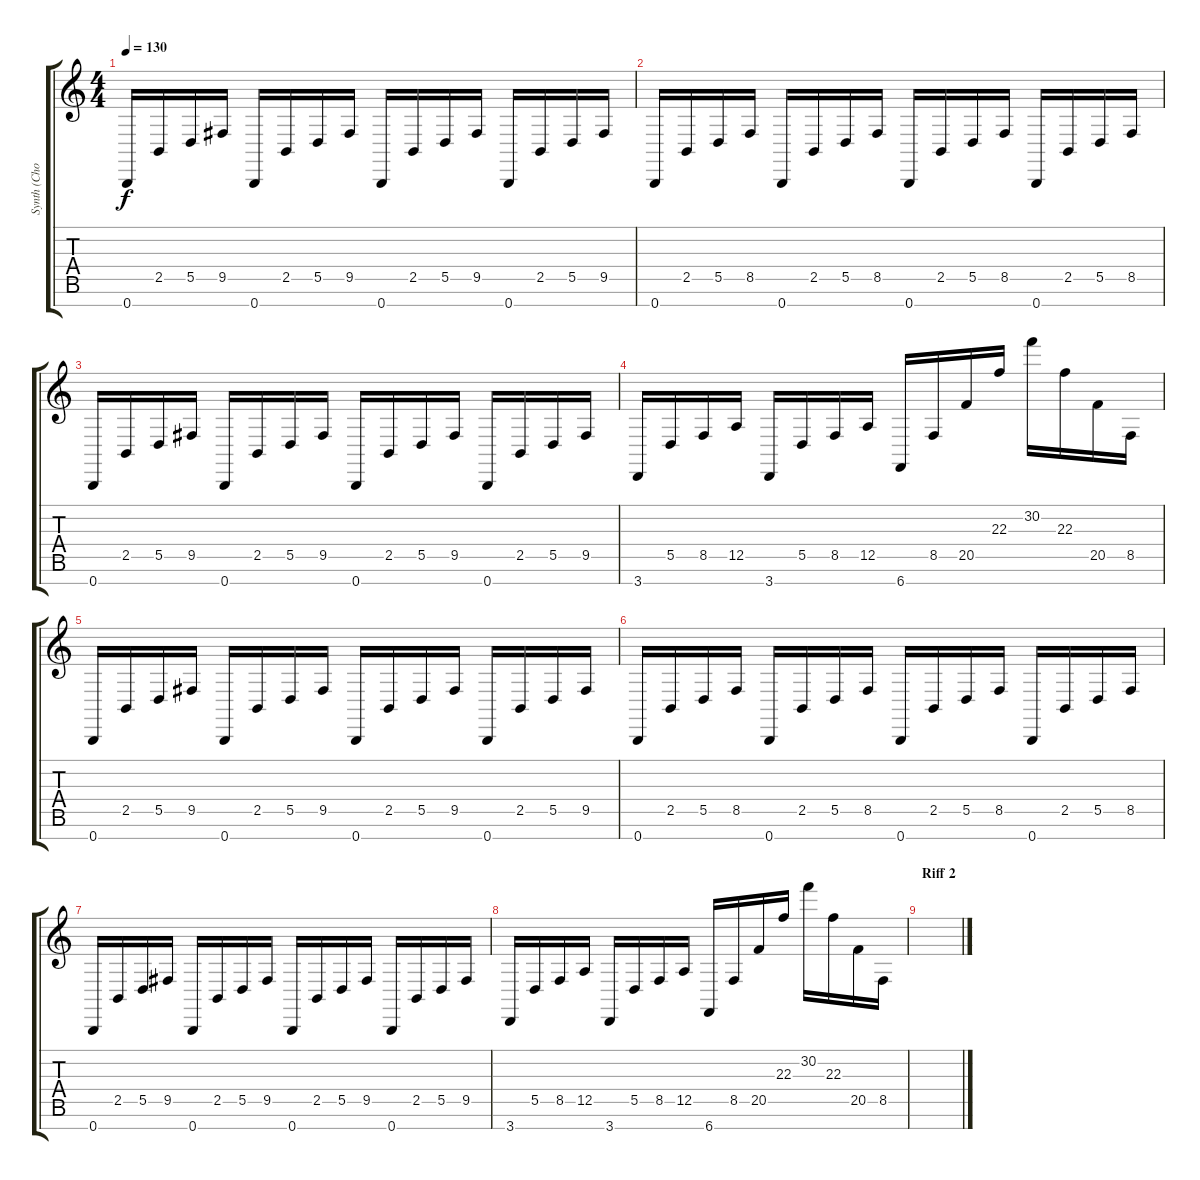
\track ("Synth (Chorus)" "Synth (Cho") {instrument lead2sawtooth}
\staff {score tabs}
\tuning (B8 B3 G3 D3 A2 E2 B1) {hide}
\ts (4 4)
\tempo 130
\clef g2
\ks c
0.7.16{dy f} 2.5.16 5.5.16 9.5.16 0.7.16 2.5.16 5.5.16 9.5.16 0.7.16 2.5.16 5.5.16 9.5.16 0.7.16 2.5.16 5.5.16 9.5.16 |
0.7.16 2.5.16 5.5.16 8.5.16 0.7.16 2.5.16 5.5.16 8.5.16 0.7.16 2.5.16 5.5.16 8.5.16 0.7.16 2.5.16 5.5.16 8.5.16 |
0.7.16 2.5.16 5.5.16 9.5.16 0.7.16 2.5.16 5.5.16 9.5.16 0.7.16 2.5.16 5.5.16 9.5.16 0.7.16 2.5.16 5.5.16 9.5.16 |
3.7.16 5.5.16 8.5.16 12.5.16 3.7.16 5.5.16 8.5.16 12.5.16 6.7.16 8.5.16 20.5.16 22.3.16 30.2.16 22.3.16 20.5.16 8.5.16 |
0.7.16 2.5.16 5.5.16 9.5.16 0.7.16 2.5.16 5.5.16 9.5.16 0.7.16 2.5.16 5.5.16 9.5.16 0.7.16 2.5.16 5.5.16 9.5.16 |
0.7.16 2.5.16 5.5.16 8.5.16 0.7.16 2.5.16 5.5.16 8.5.16 0.7.16 2.5.16 5.5.16 8.5.16 0.7.16 2.5.16 5.5.16 8.5.16 |
0.7.16 2.5.16 5.5.16 9.5.16 0.7.16 2.5.16 5.5.16 9.5.16 0.7.16 2.5.16 5.5.16 9.5.16 0.7.16 2.5.16 5.5.16 9.5.16 |
3.7.16 5.5.16 8.5.16 12.5.16 3.7.16 5.5.16 8.5.16 12.5.16 6.7.16 8.5.16 20.5.16 22.3.16 30.2.16 22.3.16 20.5.16 8.5.16 |
\section ("" "Riff 2")
